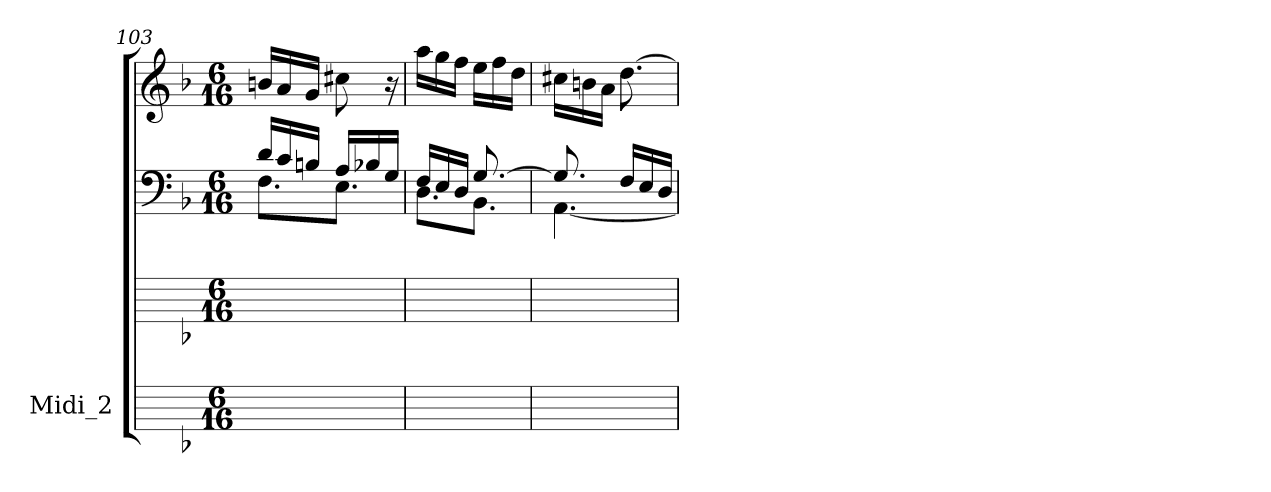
**kern	**kern	**kern	**kern
*part1	*part1	*part1	*part1
*staff4	*staff3	*staff2	*staff1
*I"Midi_2	*	*	*
!!LO:LB:g=z
*	*	*clefF4	*clefG2
*k[b-]	*k[b-]	*k[b-]	*k[b-]
*F:	*F:	*F:	*F:
*M6/16	*M6/16	*M6/16	*M6/16
=103	=103	=103	=103
*	*	*^	*
*	*	*	*^	*
4.ryy	4.ryy	16d/LL	8.F\L	4.ryy	16bnLL
.	.	16c/	.	.	16a
.	.	16Bn/JJ	.	.	16gJJ
.	.	16A/LL	8.E\J	.	8cc#X
.	.	16B-X/	.	.	.
.	.	16G/JJ	.	.	16r
=104	=104	=104	=104	=104	=104
4.ryy	4.ryy	16F/LL	8.D\L	4.ryy	16aaLL
.	.	16E/	.	.	16gg
.	.	16D/JJ	.	.	16ffJJ
.	.	[8.G/	8.BB-\J	.	16eeLL
.	.	.	.	.	16ff
.	.	.	.	.	16ddJJ
=105	=105	=105	=105	=105	=105
4.ryy	4.ryy	8.G/]	[4.AA\	4.ryy	16cc#XLL
.	.	.	.	.	16bn
.	.	.	.	.	16aJJ
.	.	16F/LL	.	.	[8.dd
.	.	16E/	.	.	.
.	.	16D/JJ	.	.	.
*	*	*v	*v	*v	*
=	=	=	=
*-	*-	*-	*-
